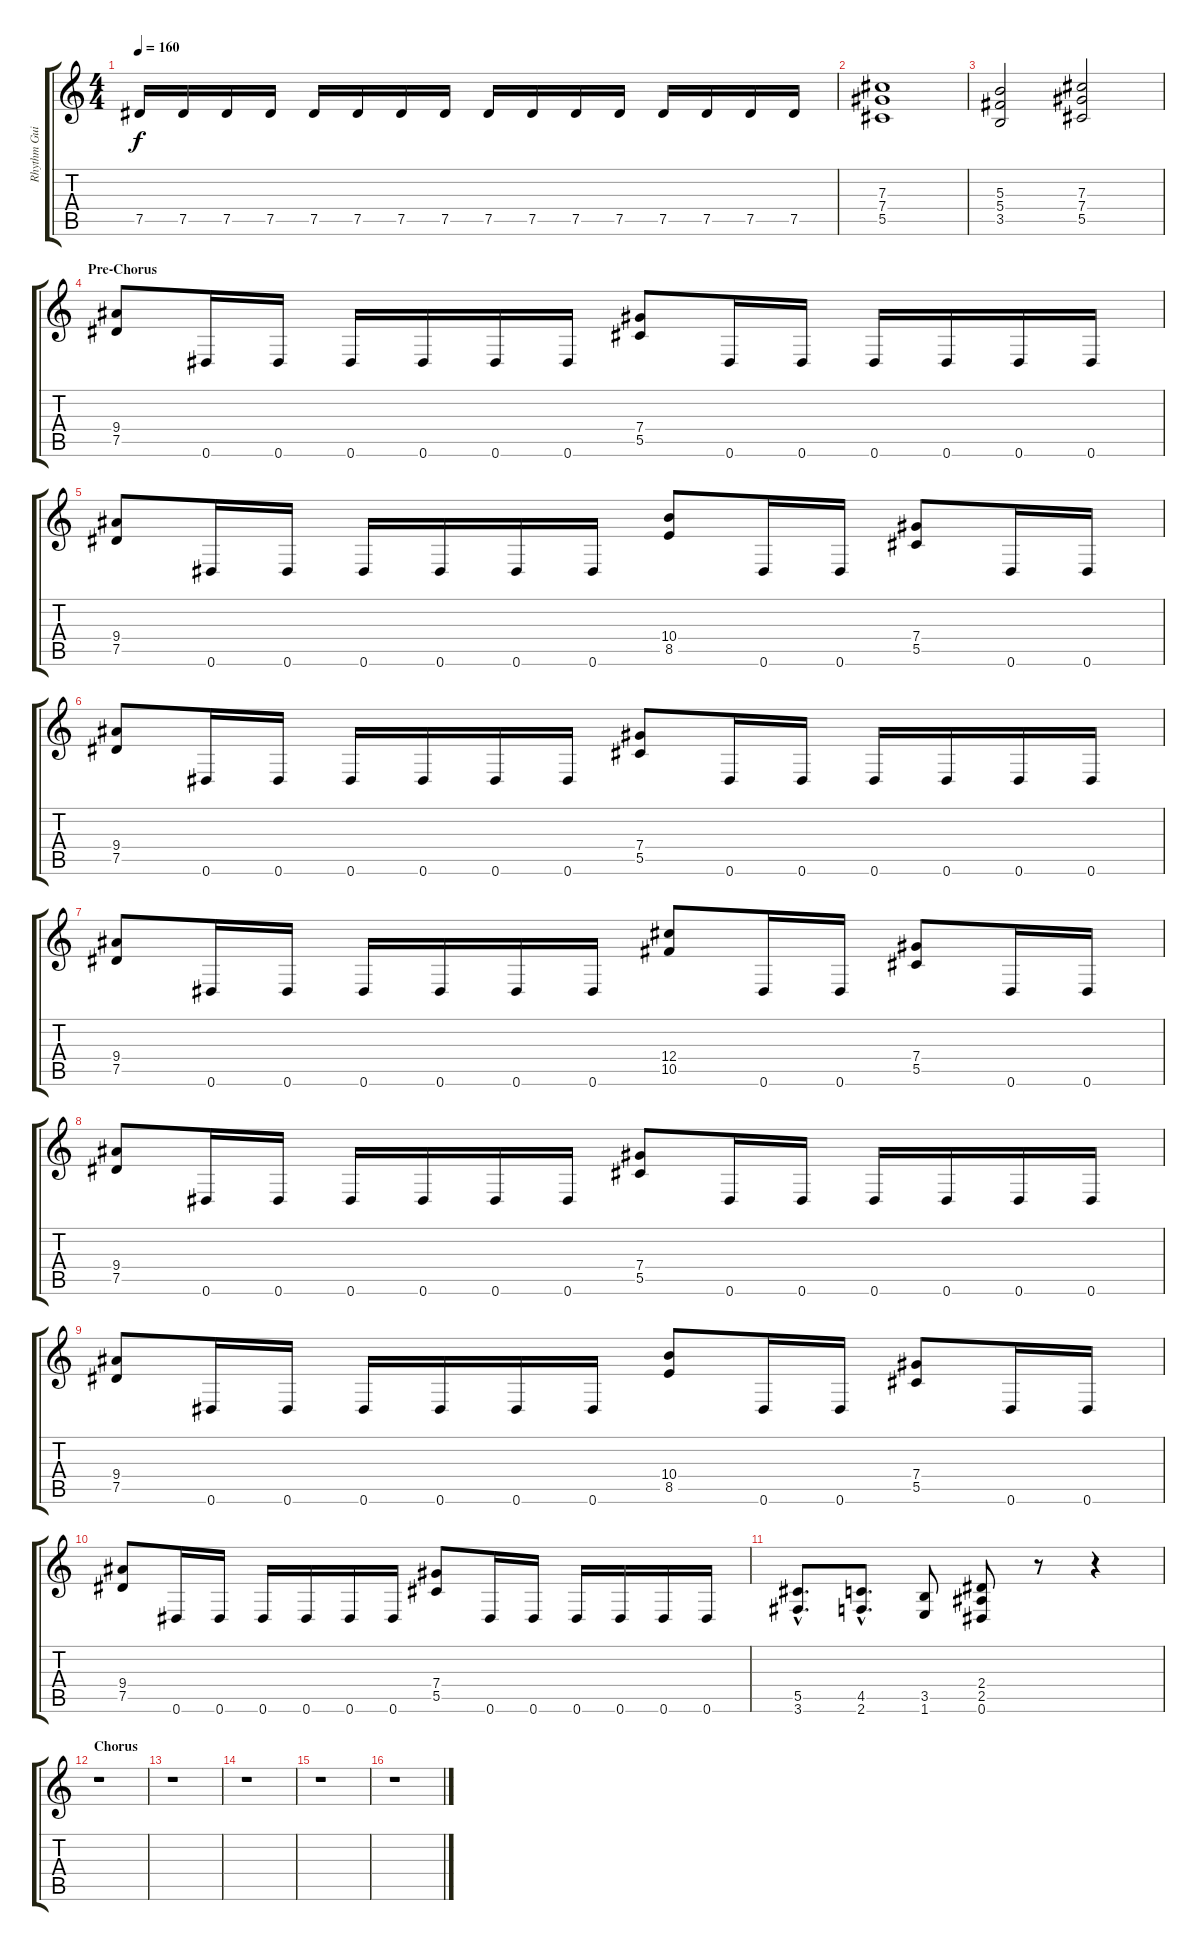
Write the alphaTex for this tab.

\track ("Rhythm Guitar" "Rhythm Gui") {instrument electricguitarmuted}
\staff {score tabs}
\tuning (Eb4 Bb3 Gb3 Db3 Ab2 Eb2) {hide}
\ts (4 4)
\tempo 160
\clef g2
\ks c
7.5.16{dy f} 7.5.16 7.5.16 7.5.16 7.5.16 7.5.16 7.5.16 7.5.16 7.5.16 7.5.16 7.5.16 7.5.16 7.5.16 7.5.16 7.5.16 7.5.16 |
(7.3 7.4 5.5).1 |
(5.3 5.4 3.5).2 (7.3 7.4 5.5).2 |
\section ("" "Pre-Chorus")
(9.4 7.5).8 0.6.16 0.6.16 0.6.16 0.6.16 0.6.16 0.6.16 (7.4 5.5).8 0.6.16 0.6.16 0.6.16 0.6.16 0.6.16 0.6.16 |
(9.4 7.5).8 0.6.16 0.6.16 0.6.16 0.6.16 0.6.16 0.6.16 (10.4 8.5).8 0.6.16 0.6.16 (7.4 5.5).8 0.6.16 0.6.16 |
(9.4 7.5).8 0.6.16 0.6.16 0.6.16 0.6.16 0.6.16 0.6.16 (7.4 5.5).8 0.6.16 0.6.16 0.6.16 0.6.16 0.6.16 0.6.16 |
(9.4 7.5).8 0.6.16 0.6.16 0.6.16 0.6.16 0.6.16 0.6.16 (12.4 10.5).8 0.6.16 0.6.16 (7.4 5.5).8 0.6.16 0.6.16 |
(9.4 7.5).8 0.6.16 0.6.16 0.6.16 0.6.16 0.6.16 0.6.16 (7.4 5.5).8 0.6.16 0.6.16 0.6.16 0.6.16 0.6.16 0.6.16 |
(9.4 7.5).8 0.6.16 0.6.16 0.6.16 0.6.16 0.6.16 0.6.16 (10.4 8.5).8 0.6.16 0.6.16 (7.4 5.5).8 0.6.16 0.6.16 |
(9.4 7.5).8 0.6.16 0.6.16 0.6.16 0.6.16 0.6.16 0.6.16 (7.4 5.5).8 0.6.16 0.6.16 0.6.16 0.6.16 0.6.16 0.6.16 |
(5.5{hac} 3.6{hac}).8{d} (4.5{hac} 2.6{hac}).8{d} (3.5 1.6).8 (2.4 2.5 0.6).8 r.8 r.4 |
\section ("" "Chorus")
r.1 |
r.1 |
r.1 |
r.1 |
r.1
